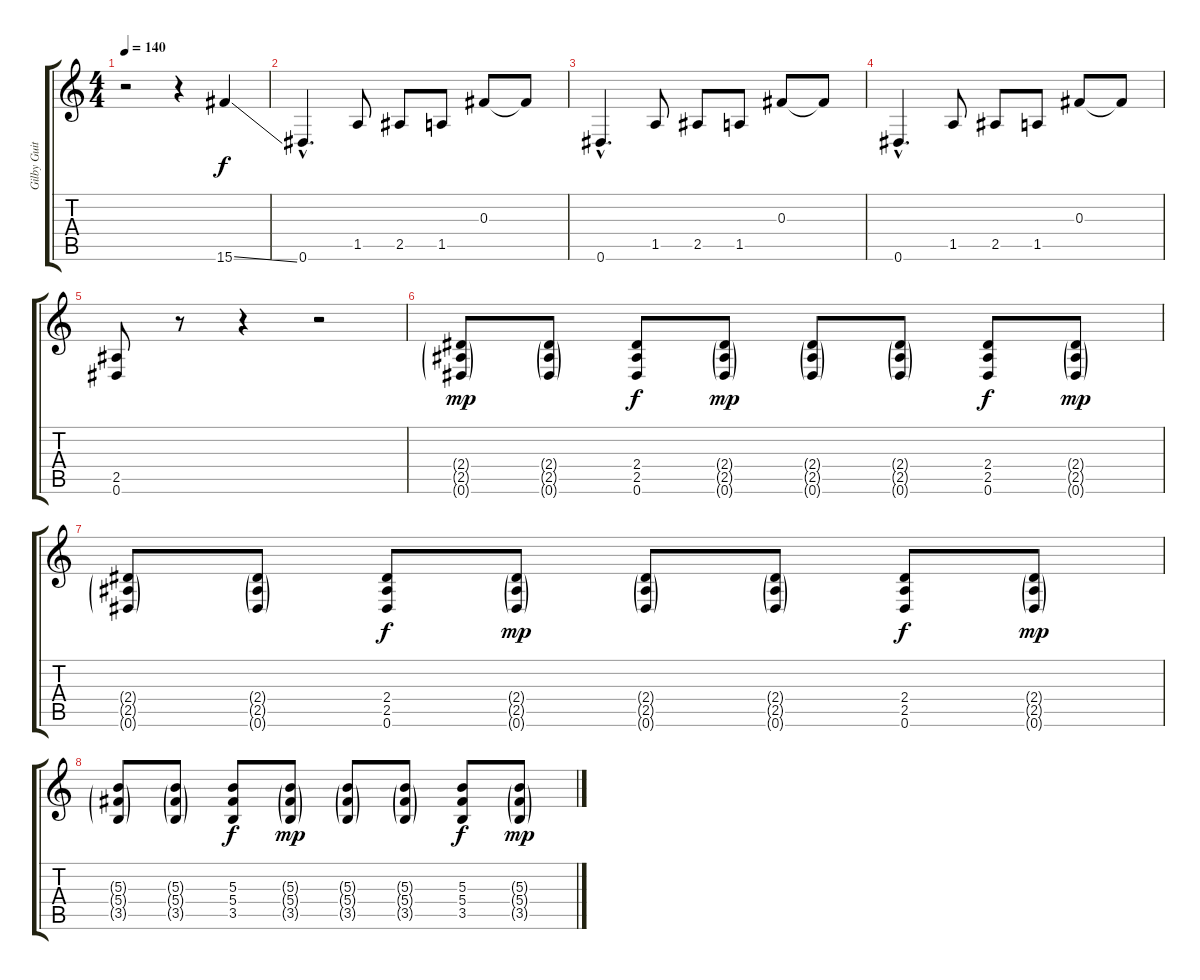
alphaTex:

\track ("Gilby Guitar 1" "Gilby Guit") {instrument overdrivenguitar}
\staff {score tabs}
\tuning (Eb4 Bb3 Gb3 Db3 Ab2 Eb2) {hide}
\ts (4 4)
\tempo 140
\clef g2
\ks c
r.2{dy f instrument overdrivenguitar} r.4 15.6{ss}.4 |
0.6{hac}.4{d} 1.5.8 2.5.8 1.5.8 0.3.8 0.3{t}.8 |
0.6{hac}.4{d} 1.5.8 2.5.8 1.5.8 0.3.8 0.3{t}.8 |
0.6{hac}.4{d} 1.5.8 2.5.8 1.5.8 0.3.8 0.3{t}.8 |
(2.5 0.6).8 r.8 r.4 r.2 |
(2.4{g} 2.5{g} 0.6{g}).8{dy mp} (2.4{g} 2.5{g} 0.6{g}).8 (2.4 2.5 0.6).8{dy f} (2.4{g} 2.5{g} 0.6{g}).8{dy mp} (2.4{g} 2.5{g} 0.6{g}).8 (2.4{g} 2.5{g} 0.6{g}).8 (2.4 2.5 0.6).8{dy f} (2.4{g} 2.5{g} 0.6{g}).8{dy mp} |
(2.4{g} 2.5{g} 0.6{g}).8 (2.4{g} 2.5{g} 0.6{g}).8 (2.4 2.5 0.6).8{dy f} (2.4{g} 2.5{g} 0.6{g}).8{dy mp} (2.4{g} 2.5{g} 0.6{g}).8 (2.4{g} 2.5{g} 0.6{g}).8 (2.4 2.5 0.6).8{dy f} (2.4{g} 2.5{g} 0.6{g}).8{dy mp} |
(5.3{g} 5.4{g} 3.5{g}).8 (5.3{g} 5.4{g} 3.5{g}).8 (5.3 5.4 3.5).8{dy f} (5.3{g} 5.4{g} 3.5{g}).8{dy mp} (5.3{g} 5.4{g} 3.5{g}).8 (5.3{g} 5.4{g} 3.5{g}).8 (5.3 5.4 3.5).8{dy f} (5.3{g} 5.4{g} 3.5{g}).8{dy mp}
